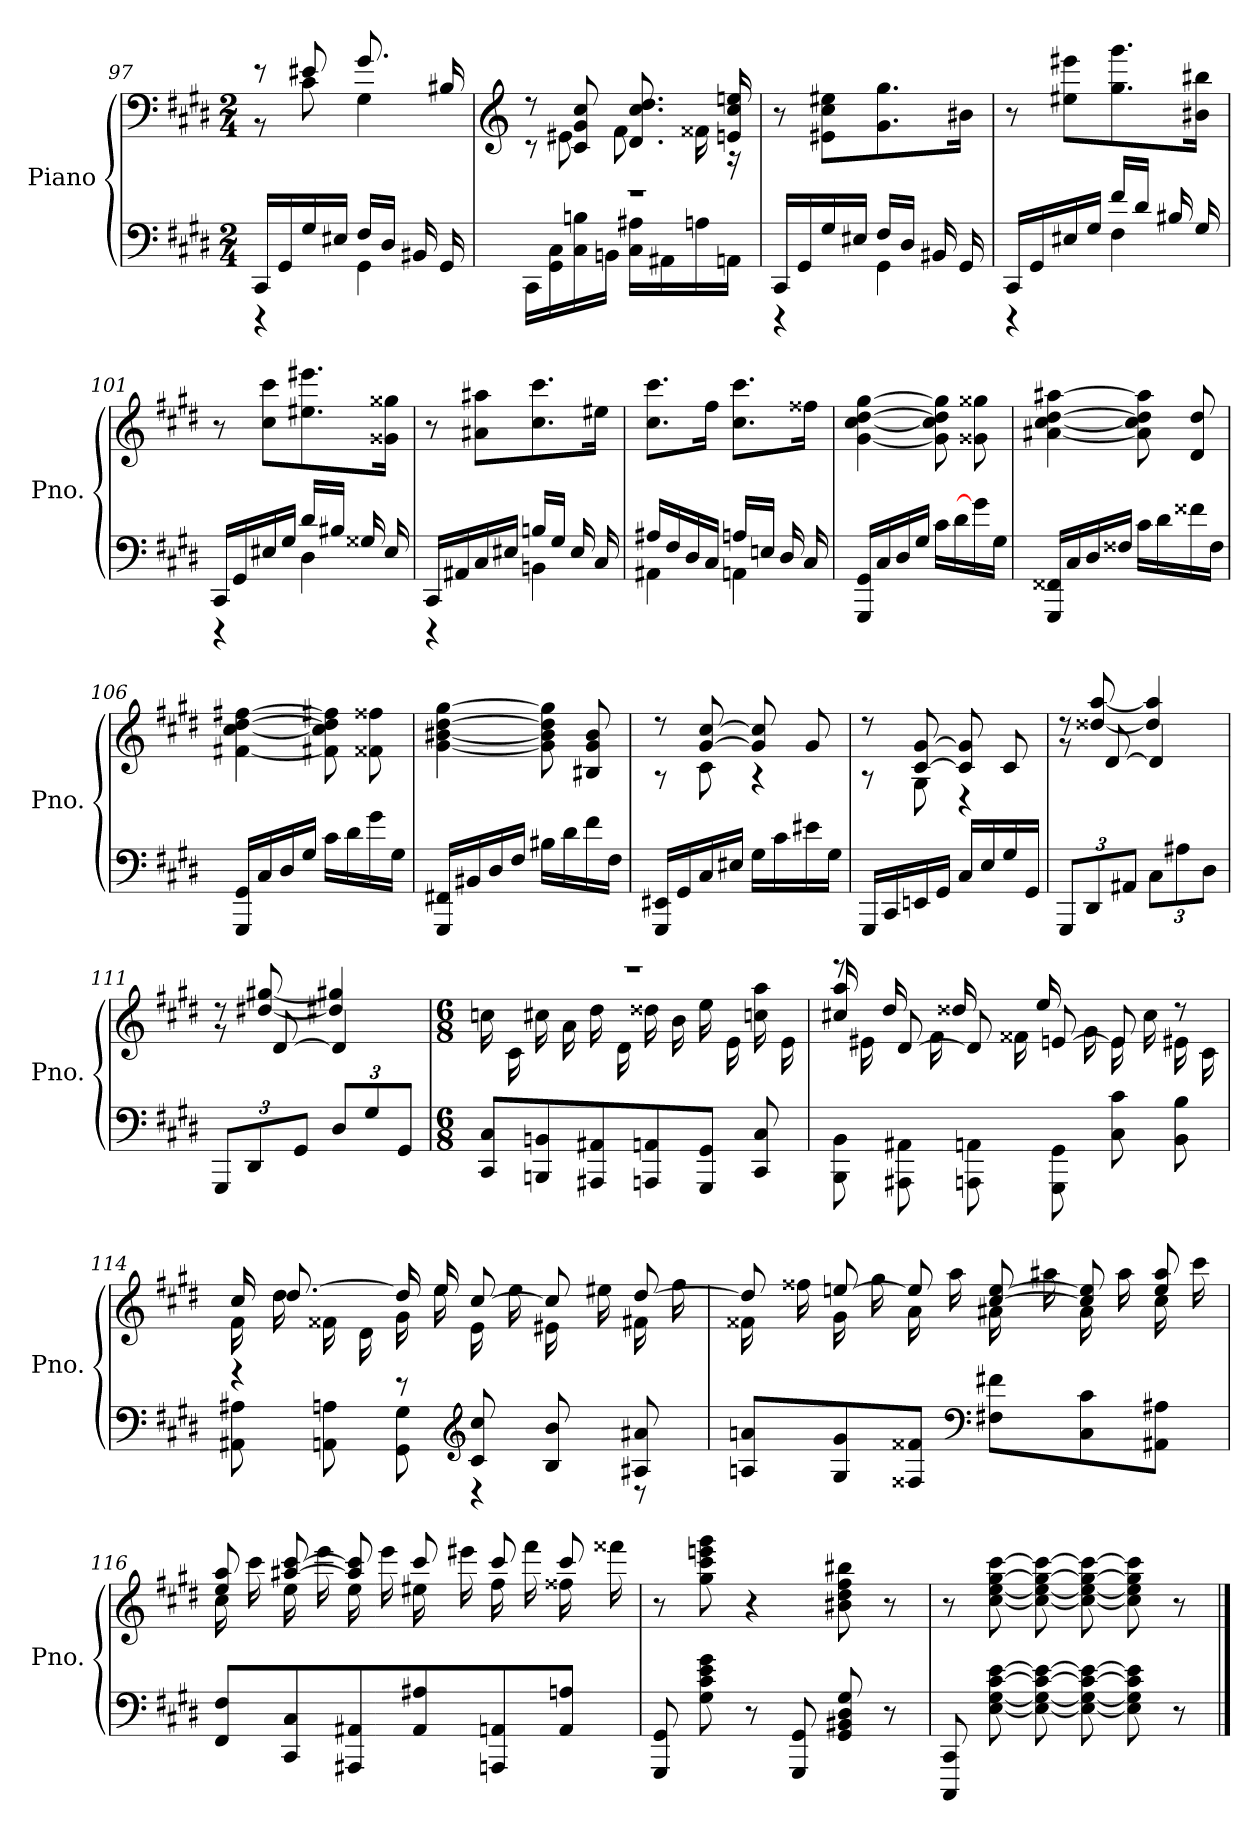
**kern	**kern
*part1	*part1
*staff2	*staff1
*I"Piano	*
*I'Pno.	*
!!LO:LB:g=z
*clefF4	*clefF4
*k[f#c#g#d#]	*k[f#c#g#d#]
*M2/4	*M2/4
=97	=97
*^	*^
16CC#/LL	4r	8r	8r
16GG#/	.	.	.
16G#/	.	8e#X/	8c#\
16E#X/JJ	.	.	.
16F#/LL	4GG#\	8.g#/	4G#\
16D#/JJ	.	.	.
16BB#X/	.	.	.
16GG#/	.	16B#X/	.
=98	=98	=98	=98
*	*	*clefG2	*
2r	16CC#\LL	8r	8r
.	16GG#\ 16C#\	.	.
.	16C#\ 16Bn\	8c#/ 8g#/ 8cc#/	8e#X\
.	16BBn\JJ	.	.
.	16C#\ 16A#X\LL	8.d#/ 8.cc#/ 8.dd#/	8f#\
.	16AA#X\	.	.
.	16An\	.	16f##X\
.	16AAn\JJ	16en/ 16cc#/ 16een/	16r
*	*	*v	*v
=99	=99	=99
16CC#/LL	4r	8r
16GG#/	.	.
16G#/	.	8e#X\ 8cc#\ 8ee#X\L
16E#X/JJ	.	.
16F#/LL	4GG#\	8.g#\ 8.gg#\
16D#/JJ	.	.
16BB#X/	.	.
16GG#/	.	16b#X\Jk
!!LO:LB:g=z
=100	=100	=100
16CC#/LL	4r	8r
16GG#/	.	.
16E#X/	.	8ee#X\ 8eee#X\L
16G#/JJ	.	.
16f#/LL	4F#\	8.gg#\ 8.ggg#\
16d#/JJ	.	.
16B#X/	.	.
16G#/	.	16b#X\ 16bb#X\Jk
=101	=101	=101
16CC#/LL	4r	8r
16GG#/	.	.
16E#X/	.	8cc#\ 8ccc#\L
16G#/JJ	.	.
16d#/LL	4D#\	8.ee#X\ 8.eee#X\
16B#X/JJ	.	.
16G##X/	.	.
16E#/	.	16g##X\ 16gg##X\Jk
=102	=102	=102
16CC#/LL	4r	8r
16AA#X/	.	.
16C#/	.	8a#X\ 8aa#X\L
16E#X/JJ	.	.
16Bn/LL	4BBn\	8.cc#\ 8.ccc#\
16G#/JJ	.	.
16E#/	.	.
16C#/	.	16ee#X\Jk
!!LO:LB:g=z
=103	=103	=103
16A#X/LL	4AA#X\	8.cc#\ 8.ccc#\L
16F#/	.	.
16D#/	.	.
16C#/JJ	.	16ff#\Jk
16An/LL	4AAn\	8.cc#\ 8.ccc#\L
16En/JJ	.	.
16D#/	.	.
16C#/	.	16ff##X\Jk
*v	*v	*
=104	=104
16GGG#/ 16GG#/LL	[4g#\ [4cc#\ [4dd#\ [4gg#\
16C#/	.
16D#/	.
16G#/JJ	.
16c#\LL	8g#\] 8cc#\] 8dd#\] 8gg#\]
16d#\	.
16g#\]	8g##X\ 8gg##X\
16G#\JJ	.
=105	=105
16GGG#/ 16FF##X/LL	[4a#X\ [4cc#\ [4dd#\ [4aa#X\
16C#/	.
16D#/	.
16F##X/JJ	.
16c#\LL	8a#\] 8cc#\] 8dd#\] 8aa#\]
16d#\	.
16f##X\	8d#/ 8dd#/
16F##\JJ	.
=106	=106
16GGG#/ 16GG#/LL	[4f#X\ [4cc#\ [4dd#\ [4ff#X\
16C#/	.
16D#/	.
16G#/JJ	.
16c#\LL	8f#X\] 8cc#\] 8dd#\] 8ff#X\]
16d#\	.
16g#\	8f##X\ 8ff##X\
16G#\JJ	.
!!LO:LB:g=z
=107	=107
16GGG#/ 16FF#X/LL	[4g#\ [4b#X\ [4dd#\ [4gg#\
16BB#X/	.
16D#/	.
16F#/JJ	.
16B#X\LL	8g#\] 8b#\] 8dd#\] 8gg#\]
16d#\	.
16f#\	8B#X/ 8g#/ 8b#/
16F#\JJ	.
=108	=108
*	*^
16GGG#/ 16EE#X/LL	8r	8r
16GG#/	.	.
16C#/	[8g#/ [8cc#/	8c#\
16E#X/JJ	.	.
16G#\LL	8g#/] 8cc#/]	4r
16c#\	.	.
16e#X\	8g#/	.
16G#\JJ	.	.
=109	=109	=109
16GGG#/LL	8r	8r
16CC#/	.	.
16EEn/	[8c#/ [8g#/	8G#\
16GG#/JJ	.	.
16C#/LL	8c#/] 8g#/]	4r
16E/	.	.
16G#/	8c#/	.
16GG#/JJ	.	.
=110	=110	=110
*Xbrackettup	*	*
12GGG#/L	8r	8r
12DD#/	.	.
.	[8d#/	[8dd##X/ [8aa/
12AA#X/J	.	.
12C#\L	4d#/]	4dd##/] 4aa/]
12A#X\	.	.
12D#\J	.	.
!!LO:PB:g=z	!!
=111	=111	=111
12GGG#/L	8r	8r
12DD#/	.	.
.	[8d#/	[8dd#X/ [8gg#X/
12GG#/J	.	.
12D#/L	4d#/]	4dd#X/] 4gg#X/]
12G#/	.	.
12GG#/J	.	.
=112	=112	=112
*M6/8	*M6/8	*
8CC#/ 8C#/L	2.r	16ccn\
.	.	16c#\
8BBBn/ 8BBn/	.	16cc#X\
.	.	16a\
8AAA#X/ 8AA#X/	.	16dd#\
.	.	16d#\
8AAAn/ 8AAn/	.	16dd##X\
.	.	16b\
8GGG#/ 8GG#/J	.	16ee\
.	.	16e\
8CC#/ 8C#/	.	16ccn\ 16aa\
.	.	16e\
!!LO:LB:g=z	!!
=113	=113	=113
8BBB\ 8BB\	8r	16cc#X/ 16aa/
.	.	16e#X\
8AAA#X\ 8AA#X\	[8d#/	16dd#/
.	.	16f#\
8AAAn\ 8AAn\	8d#/]	16dd##X/
.	.	16f##X\
8GGG#\ 8GG#\	[8en/	16ee/
.	.	16g#\
8C#\ 8c#\	8e/]	16e\
.	.	16cc#\
8BB\ 8B\	8r	16e#X\
.	.	16c#\
=114	=114	=114
*^	*	*
4r	8AA#X\ 8A#X\	16cc#/	16f#\
.	.	[8.dd#/	16dd#\
.	8AAn\ 8An\	.	16f##X\
.	.	.	16d#\
8r	8GG#\ 8G#\	16dd#/]	16g#\
.	.	16ee/	16ee\
*clefG2	*	*	*
8c#/ 8cc#/	4r	[8cc#/	16e\
.	.	.	16ee\
8B/ 8b/	.	8cc#/]	16e#X\
.	.	.	16ee#X\
8A#X/ 8a#X/	8r	[8dd#/	16f#X\
.	.	.	16ff#\
*v	*v	*	*
!!LO:LB:g=z	!!
=115	=115	=115
8An/ 8an/L	8dd#/]	16f##X\
.	.	16ff##X\
8G#/ 8g#/	[8een/	16g#\
.	.	16gg#\
8F##X/ 8f##X/J	8een/]	16a\
.	.	16aa\
*clefF4	*	*
8F#X\ 8f#X\L	[8cc#/ [8ee/	16a#X\
.	.	16aa#X\
8C#\ 8c#\	8cc#/] 8ee/]	16a#\
.	.	16aa#\
8AA#X\ 8A#X\J	8ee/ 8aa#/	16cc#\
.	.	16ccc#\
=116	=116	=116
8FF#/ 8F#/L	8ee/ 8aa/	16cc#\
.	.	16ccc#\
8CC#/ 8C#/	[8aa#X/ [8ccc#/	16ee\
.	.	16eee\
8AAA#X/ 8AA#X/	8aa#/] 8ccc#/]	16ee\
.	.	16eee\
8AA#/ 8A#X/	8ccc#/	16ee#X\
.	.	16eee#X\
8AAAn/ 8AAn/	8ccc#/	16ff#\
.	.	16fff#\
8AA/ 8An/J	8ccc#/	16ff##X\
.	.	16fff##X\
*	*v	*v
!!LO:LB:g=z
=117	=117
8GGG#/ 8GG#/	8r
8G#\ 8c#\ 8e\ 8g#\	8gg#\ 8ccc#\ 8eeen\ 8ggg#\
8r	4r
8GGG#/ 8GG#/	.
8GG#/ 8BB#X/ 8D#/ 8G#/	8b#X\ 8dd#\ 8ff#\ 8bb#X\
8r	8r
=118	=118
8CCC#/ 8CC#/	8r
[8E\ [8G#\ [8c#\ [8e\	[8cc#\ [8ee\ [8gg#\ [8ccc#\
8E\_ 8G#\_ 8c#\_ 8e\_	8cc#\_ 8ee\_ 8gg#\_ 8ccc#\_
8E\_ 8G#\_ 8c#\_ 8e\_	8cc#\_ 8ee\_ 8gg#\_ 8ccc#\_
8E\] 8G#\] 8c#\] 8e\]	8cc#\] 8ee\] 8gg#\] 8ccc#\]
8r	8r
==	==
*-	*-
